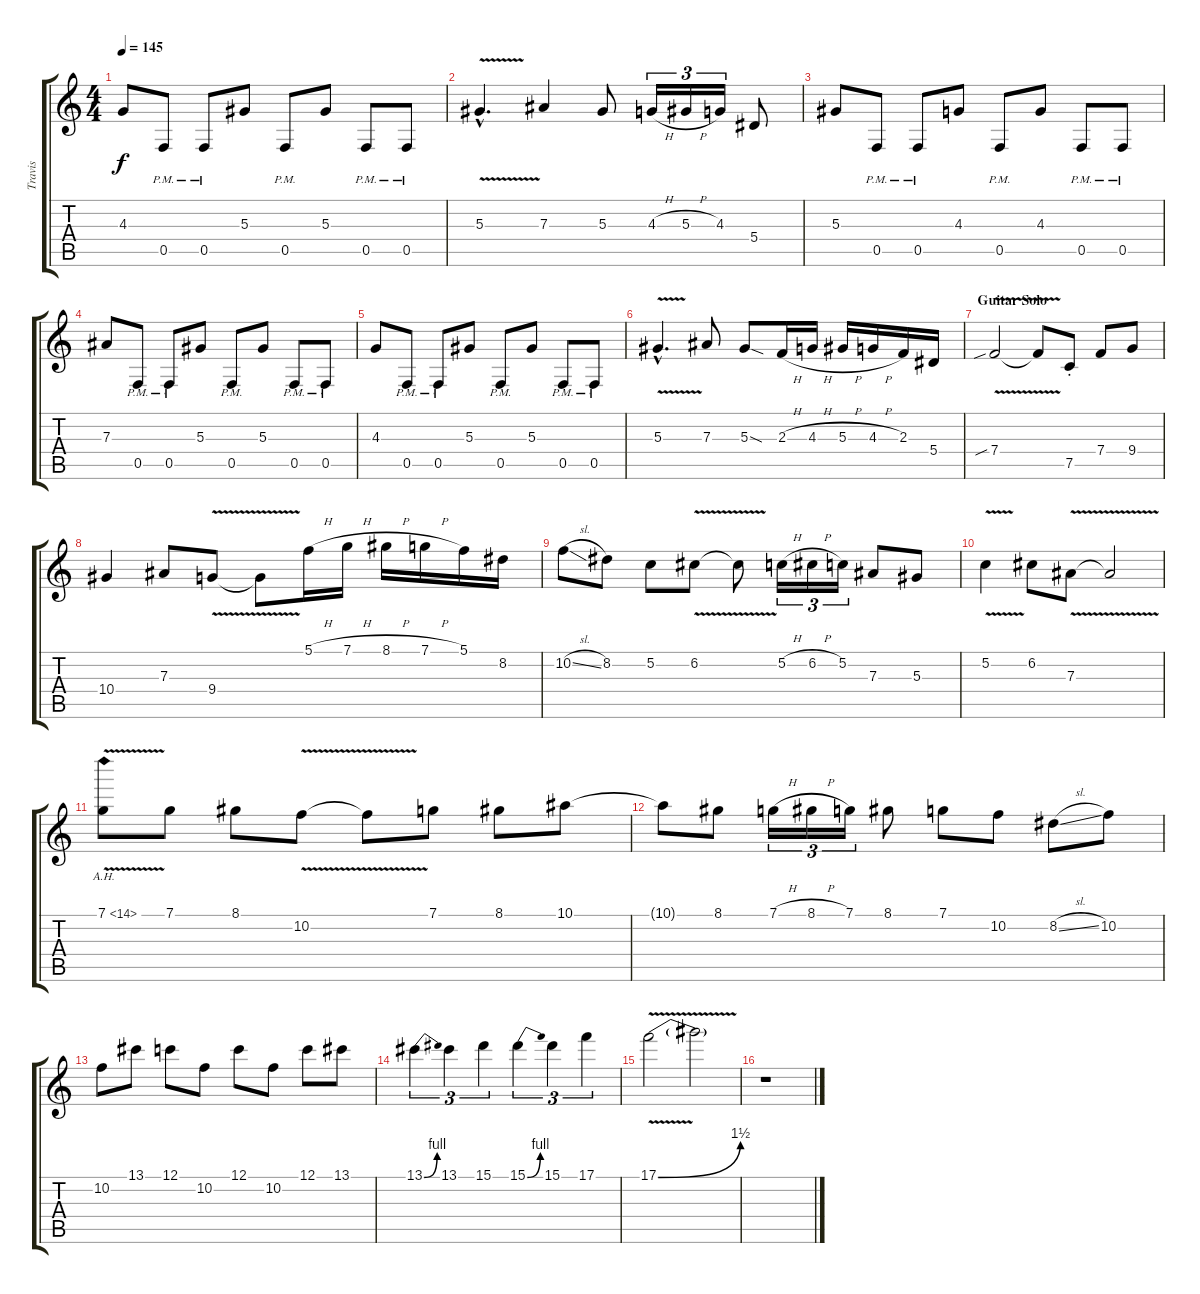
\track ("Travis" "Travis") {instrument distortionguitar}
\staff {score tabs}
\tuning (C4 G3 Eb3 Bb2 F2 C2) {hide}
\ts (4 4)
\tempo 145
\clef g2
\ks c
4.3.8{dy f} 0.5{pm}.8 0.5{pm}.8 5.3.8 0.5{pm}.8 5.3.8 0.5{pm}.8 0.5{pm}.8 |
5.3{v hac}.4{d} 7.3.4 5.3.8 4.3{h}.16{tu (3 2)} 5.3{h}.16{tu (3 2)} 4.3.16{tu (3 2)} 5.4.8 |
5.3.8 0.5{pm}.8 0.5{pm}.8 4.3.8 0.5{pm}.8 4.3.8 0.5{pm}.8 0.5{pm}.8 |
7.3.8 0.5{pm}.8 0.5{pm}.8 5.3.8 0.5{pm}.8 5.3.8 0.5{pm}.8 0.5{pm}.8 |
4.3.8 0.5{pm}.8 0.5{pm}.8 5.3.8 0.5{pm}.8 5.3.8 0.5{pm}.8 0.5{pm}.8 |
5.3{v hac}.4{d} 7.3.8 5.3{sod}.8{volume 16 balance 8} 2.3{h}.16 4.3{h}.16 5.3{h}.16 4.3{h}.16 2.3.16 5.4.16 |
\section ("" "Guitar Solo")
7.4{v sib}.2 7.4{t}.8 7.5{st}.8 7.4.8 9.4.8 |
10.4.4 7.3.8 9.4{v}.8 9.4{t}.8 5.1{h}.16 7.1{h}.16 8.1{h}.16 7.1{h}.16 5.1.16 8.2.16 |
10.2{sl}.8 8.2.8 5.2.8 6.2{v}.8 6.2{t}.8 5.2{h}.16{tu (3 2)} 6.2{h}.16{tu (3 2)} 5.2.16{tu (3 2)} 7.3.8 5.3.8 |
5.2{v}.4 6.2.8 7.3{v}.8 7.3{t}.2 |
7.1{ah 7 v}.8 7.1.8 8.1.8 10.2{v}.8 10.2{t}.8 7.1.8 8.1.8 10.1.8 |
10.1{t}.8 8.1.8 7.1{h}.16{tu (3 2)} 8.1{h}.16{tu (3 2)} 7.1.16{tu (3 2)} 8.1.8 7.1.8 10.2.8 8.2{sl}.8 10.2.8 |
10.2.8 13.1.8 12.1.8 10.2.8 12.1.8 10.2.8 12.1.8 13.1.8 |
13.1{be (bend 0 0 60 4)}.4{tu (3 2)} 13.1.4{tu (3 2)} 15.1.4{tu (3 2)} 15.1{be (bend 0 0 60 4)}.4{tu (3 2)} 15.1.4{tu (3 2)} 17.1.4{tu (3 2)} |
17.1{be (bend 0 0 60 6) v}.2 17.1{t}.2 |
r.1
